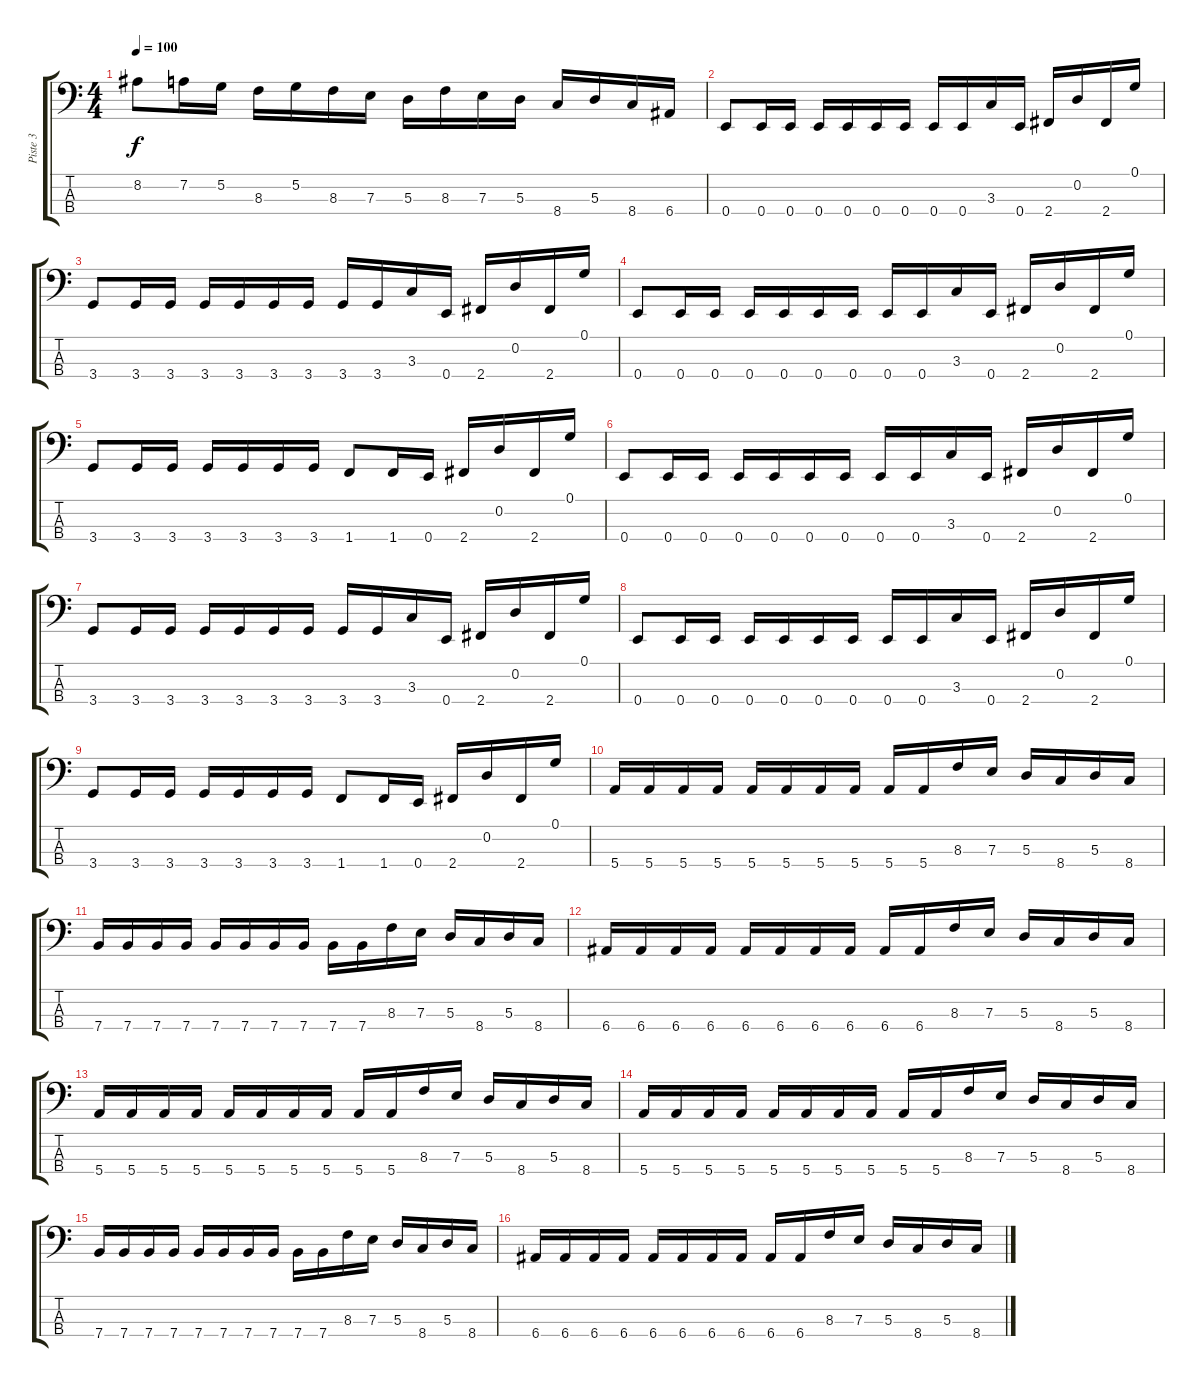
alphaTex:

\track ("Piste 3" "Piste 3") {instrument electricbasspick}
\staff {score tabs}
\tuning (G2 D2 A1 E1) {hide}
\ts (4 4)
\tempo 100
\clef f4
\ks c
8.2.8{dy f} 7.2.16 5.2.16 8.3.16 5.2.16 8.3.16 7.3.16 5.3.16 8.3.16 7.3.16 5.3.16 8.4.16 5.3.16 8.4.16 6.4.16 |
0.4.8 0.4.16 0.4.16 0.4.16 0.4.16 0.4.16 0.4.16 0.4.16 0.4.16 3.3.16 0.4.16 2.4.16 0.2.16 2.4.16 0.1.16 |
3.4.8 3.4.16 3.4.16 3.4.16 3.4.16 3.4.16 3.4.16 3.4.16 3.4.16 3.3.16 0.4.16 2.4.16 0.2.16 2.4.16 0.1.16 |
0.4.8 0.4.16 0.4.16 0.4.16 0.4.16 0.4.16 0.4.16 0.4.16 0.4.16 3.3.16 0.4.16 2.4.16 0.2.16 2.4.16 0.1.16 |
3.4.8 3.4.16 3.4.16 3.4.16 3.4.16 3.4.16 3.4.16 1.4.8 1.4.16 0.4.16 2.4.16 0.2.16 2.4.16 0.1.16 |
0.4.8 0.4.16 0.4.16 0.4.16 0.4.16 0.4.16 0.4.16 0.4.16 0.4.16 3.3.16 0.4.16 2.4.16 0.2.16 2.4.16 0.1.16 |
3.4.8 3.4.16 3.4.16 3.4.16 3.4.16 3.4.16 3.4.16 3.4.16 3.4.16 3.3.16 0.4.16 2.4.16 0.2.16 2.4.16 0.1.16 |
0.4.8 0.4.16 0.4.16 0.4.16 0.4.16 0.4.16 0.4.16 0.4.16 0.4.16 3.3.16 0.4.16 2.4.16 0.2.16 2.4.16 0.1.16 |
3.4.8 3.4.16 3.4.16 3.4.16 3.4.16 3.4.16 3.4.16 1.4.8 1.4.16 0.4.16 2.4.16 0.2.16 2.4.16 0.1.16 |
5.4.16 5.4.16 5.4.16 5.4.16 5.4.16 5.4.16 5.4.16 5.4.16 5.4.16 5.4.16 8.3.16 7.3.16 5.3.16 8.4.16 5.3.16 8.4.16 |
7.4.16 7.4.16 7.4.16 7.4.16 7.4.16 7.4.16 7.4.16 7.4.16 7.4.16 7.4.16 8.3.16 7.3.16 5.3.16 8.4.16 5.3.16 8.4.16 |
6.4.16 6.4.16 6.4.16 6.4.16 6.4.16 6.4.16 6.4.16 6.4.16 6.4.16 6.4.16 8.3.16 7.3.16 5.3.16 8.4.16 5.3.16 8.4.16 |
5.4.16 5.4.16 5.4.16 5.4.16 5.4.16 5.4.16 5.4.16 5.4.16 5.4.16 5.4.16 8.3.16 7.3.16 5.3.16 8.4.16 5.3.16 8.4.16 |
5.4.16 5.4.16 5.4.16 5.4.16 5.4.16 5.4.16 5.4.16 5.4.16 5.4.16 5.4.16 8.3.16 7.3.16 5.3.16 8.4.16 5.3.16 8.4.16 |
7.4.16 7.4.16 7.4.16 7.4.16 7.4.16 7.4.16 7.4.16 7.4.16 7.4.16 7.4.16 8.3.16 7.3.16 5.3.16 8.4.16 5.3.16 8.4.16 |
6.4.16 6.4.16 6.4.16 6.4.16 6.4.16 6.4.16 6.4.16 6.4.16 6.4.16 6.4.16 8.3.16 7.3.16 5.3.16 8.4.16 5.3.16 8.4.16
